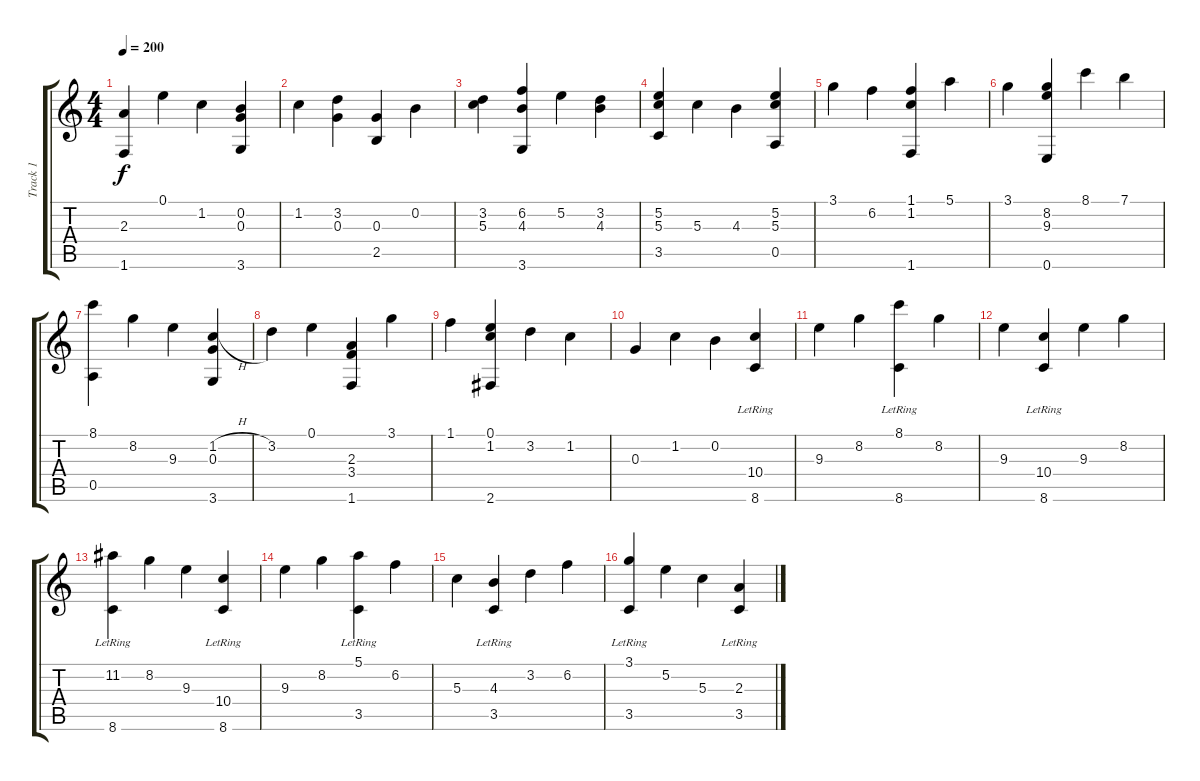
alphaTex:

\track ("Track 1" "Track 1") {instrument acousticguitarnylon}
\staff {score tabs}
\tuning (E4 B3 G3 D3 A2 E2) {hide}
\ts (4 4)
\tempo 200
\clef g2
\ks c
(2.3 1.6).4{dy f} 0.1.4 1.2.4 (0.2 0.3 3.6).4 |
1.2.4 (3.2 0.3).4 (0.3 2.5).4 0.2.4 |
(3.2 5.3).4 (6.2 4.3 3.6).4 5.2.4 (3.2 4.3).4 |
(5.2 5.3 3.5).4 5.3.4 4.3.4 (5.2 5.3 0.5).4 |
3.1.4 6.2.4 (1.1 1.2 1.6).4 5.1.4 |
3.1.4 (8.2 9.3 0.6).4 8.1.4 7.1.4 |
(8.1 0.5).4 8.2.4 9.3.4 (1.2{h} 0.3 3.6).4 |
3.2.4 0.1.4 (2.3 3.4 1.6).4 3.1.4 |
1.1.4 (0.1 1.2 2.6).4 3.2.4 1.2.4 |
0.3.4 1.2.4 0.2.4 (10.4 8.6{lr}).4 |
9.3.4 8.2.4 (8.1 8.6{lr}).4 8.2.4 |
9.3.4 (10.4 8.6{lr}).4 9.3.4 8.2.4 |
(11.2 8.6{lr}).4 8.2.4 9.3.4 (10.4 8.6{lr}).4 |
9.3.4 8.2.4 (5.1 3.5{lr}).4 6.2.4 |
5.3.4 (4.3 3.5{lr}).4 3.2.4 6.2.4 |
(3.1 3.5{lr}).4 5.2.4 5.3.4 (2.3 3.5{lr}).4
